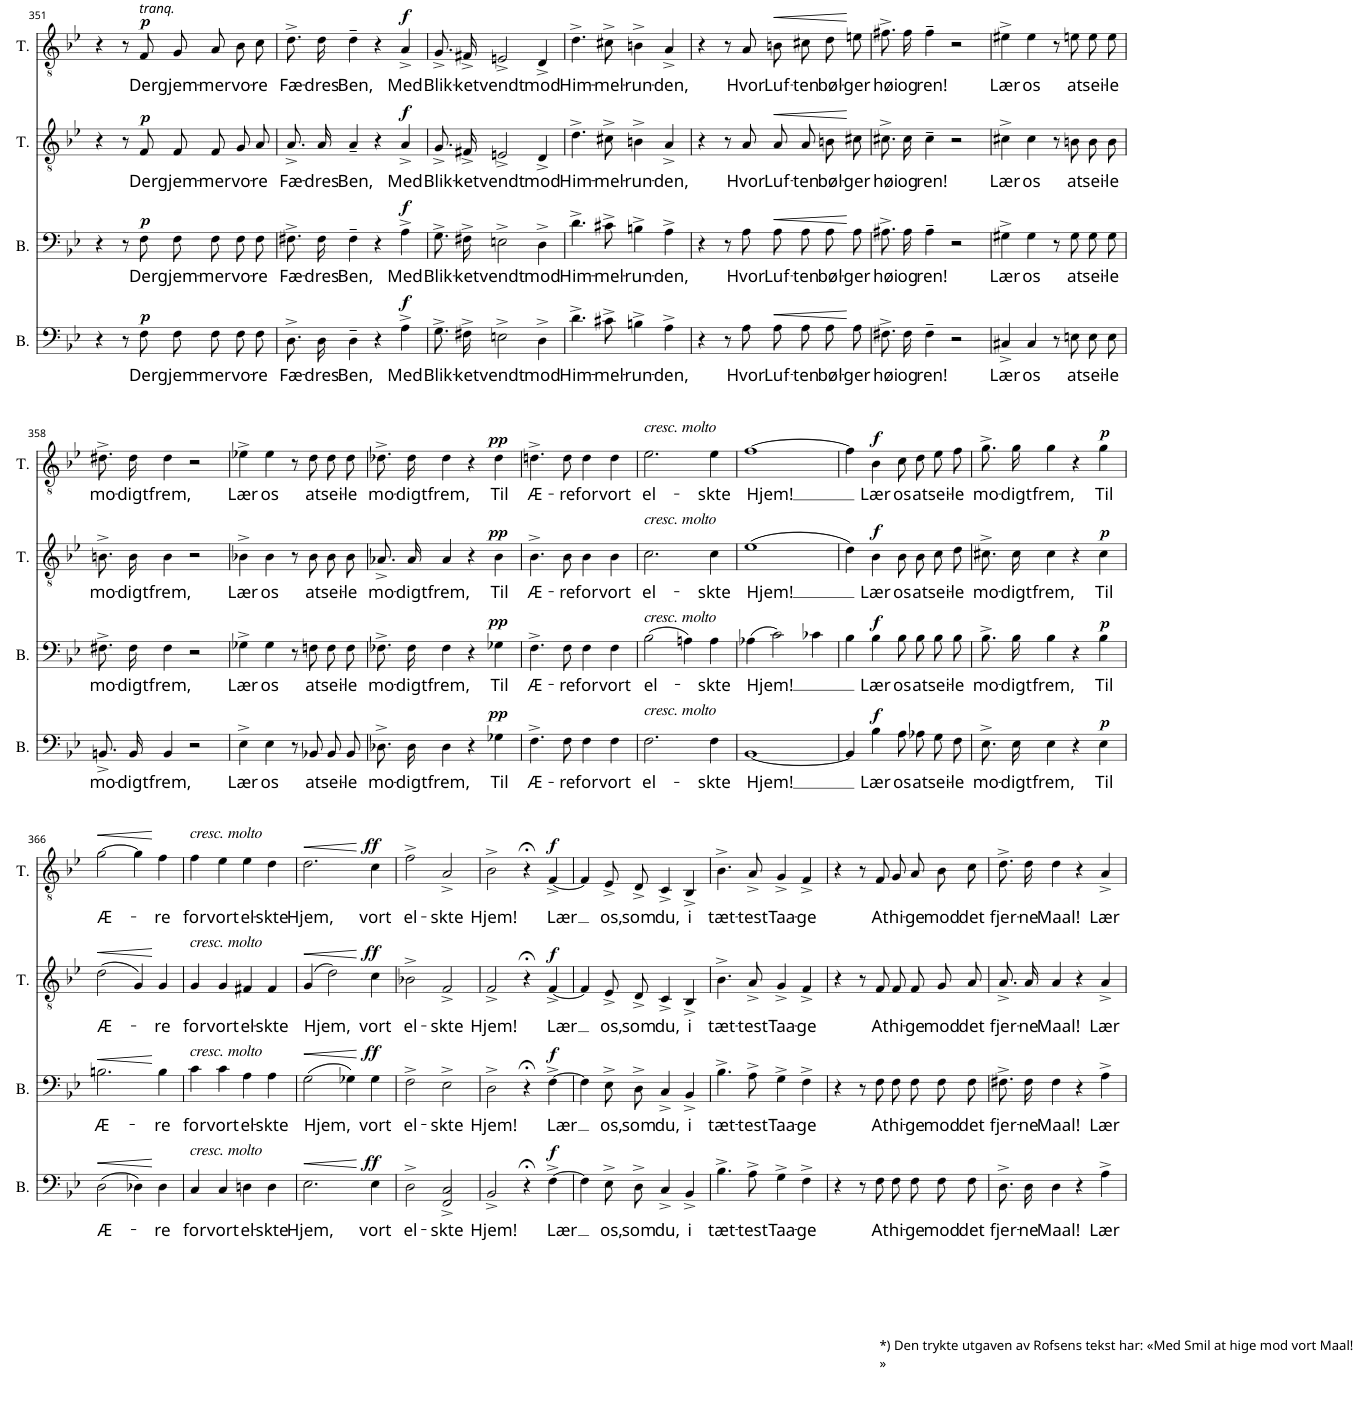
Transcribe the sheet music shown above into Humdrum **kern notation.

**kern	**text	**dynam	**kern	**text	**dynam	**kern	**text	**dynam	**kern	**text	**dynam
*part4	*part4	*part4	*part3	*part3	*part3	*part2	*part2	*part2	*part1	*part1	*part1
*staff4	*staff4	*staff4	*staff3	*staff3	*staff3	*staff2	*staff2	*staff2	*staff1	*staff1	*staff1
*I"Bass	*	*	*I"Bass	*	*	*I"Tenor	*	*	*I"Tenor	*	*
*I'B.	*	*	*I'B.	*	*	*I'T.	*	*	*I'T.	*	*
!!LO:PB:g=z
*clefF4	*	*	*clefF4	*	*	*clefGv2	*	*	*clefGv2	*	*
*k[b-e-]	*	*	*k[b-e-]	*	*	*k[b-e-]	*	*	*k[b-e-]	*	*
*M4/4	*	*	*M4/4	*	*	*M4/4	*	*	*M4/4	*	*
*met(c)	*	*	*met(c)	*	*	*met(c)	*	*	*met(c)	*	*
=351	=351	=351	=351	=351	=351	=351	=351	=351	=351	=351	=351
4r	.	.	4r	.	.	4r	.	.	4r	.	.
8r	.	.	8r	.	.	8r	.	.	8r	.	.
!	!LO:LY:b	!LO:DY:a	!	!LO:LY:b	!LO:DY:a	!	!LO:LY:b	!LO:DY:a	!	!LO:LY:b	!LO:DY:a
8F\	Der	p	8F\	Der	p	8F/	Der	p	8F/	Der	p
!	!LO:LY:b	!	!	!LO:LY:b	!	!	!LO:LY:b	!	!	!LO:LY:b	!
8F\L	gjem-	.	8F\L	gjem-	.	8F/L	gjem-	.	8G/L	gjem-	.
!	!LO:LY:b	!	!	!LO:LY:b	!	!	!LO:LY:b	!	!	!LO:LY:b	!
8F\J	-mer	.	8F\J	-mer	.	8F/J	-mer	.	8A/J	-mer	.
!	!LO:LY:b	!	!	!LO:LY:b	!	!	!LO:LY:b	!	!	!LO:LY:b	!
8F\L	vo-	.	8F\L	vo-	.	8G/L	vo-	.	8B-\L	vo-	.
!	!LO:LY:b	!	!	!LO:LY:b	!	!	!LO:LY:b	!	!	!LO:LY:b	!
8F\J	-re	.	8F\J	-re	.	8A/J	-re	.	8c\J	-re	.
=352	=352	=352	=352	=352	=352	=352	=352	=352	=352	=352	=352
!	!LO:LY:b	!	!	!LO:LY:b	!	!	!LO:LY:b	!	!	!LO:LY:b	!
8.D^\L	Fæ-	.	8.F#X^\L	Fæ-	.	8.A^/L	Fæ-	.	8.d^\L	Fæ-	.
!	!LO:LY:b	!	!	!LO:LY:b	!	!	!LO:LY:b	!	!	!LO:LY:b	!
16D\Jk	-dres	.	16F#\Jk	-dres	.	16A/Jk	-dres	.	16d\Jk	-dres	.
!	!LO:LY:b	!	!	!LO:LY:b	!	!	!LO:LY:b	!	!	!LO:LY:b	!
4D~\	Ben,	.	4F#~\	Ben,	.	4A~/	Ben,	.	4d~\	Ben,	.
4r	.	.	4r	.	.	4r	.	.	4r	.	.
!	!LO:LY:b	!LO:DY:a	!	!LO:LY:b	!LO:DY:a	!	!LO:LY:b	!LO:DY:a	!	!LO:LY:b	!LO:DY:a
4A^\	Med	f	4A^\	Med	f	4A^/	Med	f	4A^/	Med	f
=353	=353	=353	=353	=353	=353	=353	=353	=353	=353	=353	=353
!	!LO:LY:b	!	!	!LO:LY:b	!	!	!LO:LY:b	!	!	!LO:LY:b	!
8.G^\L	Blik-	.	8.G^\L	Blik-	.	8.G^/L	Blik-	.	8.G^/L	Blik-	.
!	!LO:LY:b	!	!	!LO:LY:b	!	!	!LO:LY:b	!	!	!LO:LY:b	!
16F#X^\Jk	-ket	.	16F#X^\Jk	-ket	.	16F#X^/Jk	-ket	.	16F#X^/Jk	-ket	.
!	!LO:LY:b	!	!	!LO:LY:b	!	!	!LO:LY:b	!	!	!LO:LY:b	!
2En^\	vendt	.	2En^\	vendt	.	2En^/	vendt	.	2En^/	vendt	.
!	!LO:LY:b	!	!	!LO:LY:b	!	!	!LO:LY:b	!	!	!LO:LY:b	!
4D^\	mod	.	4D^\	mod	.	4D^/	mod	.	4D^/	mod	.
=354	=354	=354	=354	=354	=354	=354	=354	=354	=354	=354	=354
!	!LO:LY:b	!	!	!LO:LY:b	!	!	!LO:LY:b	!	!	!LO:LY:b	!
4.d^\	Him-	.	4.d^\	Him-	.	4.d^\	Him-	.	4.d^\	Him-	.
!	!LO:LY:b	!	!	!LO:LY:b	!	!	!LO:LY:b	!	!	!LO:LY:b	!
8c#X^\	-mel-	.	8c#X^\	-mel-	.	8c#X^\	-mel-	.	8c#X^\	-mel-	.
!	!LO:LY:b	!	!	!LO:LY:b	!	!	!LO:LY:b	!	!	!LO:LY:b	!
4Bn^\	-run-	.	4Bn^\	-run-	.	4Bn^\	-run-	.	4Bn^\	-run-	.
!	!LO:LY:b	!	!	!LO:LY:b	!	!	!LO:LY:b	!	!	!LO:LY:b	!
4A^\	-den,	.	4A^\	-den,	.	4A^/	-den,	.	4A^/	-den,	.
=355	=355	=355	=355	=355	=355	=355	=355	=355	=355	=355	=355
4r	.	.	4r	.	.	4r	.	.	4r	.	.
8r	.	.	8r	.	.	8r	.	.	8r	.	.
!	!LO:LY:b	!	!	!LO:LY:b	!	!	!LO:LY:b	!	!	!LO:LY:b	!
8A\	Hvor	.	8A\	Hvor	.	8A/	Hvor	.	8A/	Hvor	.
!	!LO:LY:b	!LO:HP:b	!	!LO:LY:b	!LO:HP:b	!	!LO:LY:b	!LO:HP:b	!	!LO:LY:b	!LO:HP:b
8A\L	Luf-	<	8A\L	Luf-	<	8A/L	Luf-	<	8Bn\L	Luf-	<
!	!LO:LY:b	!	!	!LO:LY:b	!	!	!LO:LY:b	!	!	!LO:LY:b	!
8A\J	-ten	.	8A\J	-ten	.	8A/J	-ten	.	8c#X\J	-ten	.
!	!LO:LY:b	!	!	!LO:LY:b	!	!	!LO:LY:b	!	!	!LO:LY:b	!
8A\L	bøl-	.	8A\L	bøl-	.	8Bn\L	bøl-	.	8d\L	bøl-	.
!	!LO:LY:b	!	!	!LO:LY:b	!	!	!LO:LY:b	!	!	!LO:LY:b	!
8A\J	-ger	[	8A\J	-ger	[	8c#X\J	-ger	[	8en\J	-ger	[
=356	=356	=356	=356	=356	=356	=356	=356	=356	=356	=356	=356
!	!LO:LY:b	!	!	!LO:LY:b	!	!	!LO:LY:b	!	!	!LO:LY:b	!
8.F#X^\L	høi	.	8.A#X^\L	høi	.	8.c#X^\L	høi	.	8.f#X^\L	høi	.
!	!LO:LY:b	!	!	!LO:LY:b	!	!	!LO:LY:b	!	!	!LO:LY:b	!
16F#\Jk	og	.	16A#\Jk	og	.	16c#\Jk	og	.	16f#\Jk	og	.
!	!LO:LY:b	!	!	!LO:LY:b	!	!	!LO:LY:b	!	!	!LO:LY:b	!
4F#~\	ren!	.	4A#~\	ren!	.	4c#~\	ren!	.	4f#~\	ren!	.
2r	.	.	2r	.	.	2r	.	.	2r	.	.
=357	=357	=357	=357	=357	=357	=357	=357	=357	=357	=357	=357
!	!LO:LY:b	!	!	!LO:LY:b	!	!	!LO:LY:b	!	!	!LO:LY:b	!
4C#X^/	Lær	.	4G#X^\	Lær	.	4c#X^\	Lær	.	4e#X^\	Lær	.
!	!LO:LY:b	!	!	!LO:LY:b	!	!	!LO:LY:b	!	!	!LO:LY:b	!
4C#/	os	.	4G#\	os	.	4c#\	os	.	4e#\	os	.
8r	.	.	8r	.	.	8r	.	.	8r	.	.
!	!LO:LY:b	!	!	!LO:LY:b	!	!	!LO:LY:b	!	!	!LO:LY:b	!
8En\	at	.	8G#\	at	.	8Bn\	at	.	8en\	at	.
!	!LO:LY:b	!	!	!LO:LY:b	!	!	!LO:LY:b	!	!	!LO:LY:b	!
8E\L	sei-	.	8G#\L	sei-	.	8B\L	sei-	.	8e\L	sei-	.
!	!LO:LY:b	!	!	!LO:LY:b	!	!	!LO:LY:b	!	!	!LO:LY:b	!
8E\J	-le	.	8G#\J	-le	.	8B\J	-le	.	8e\J	-le	.
!!LO:LB:g=z
=358	=358	=358	=358	=358	=358	=358	=358	=358	=358	=358	=358
!	!LO:LY:b	!	!	!LO:LY:b	!	!	!LO:LY:b	!	!	!LO:LY:b	!
8.BBn^/L	mo-	.	8.F#X^\L	mo-	.	8.Bn^\L	mo-	.	8.d#X^\L	mo-	.
!	!LO:LY:b	!	!	!LO:LY:b	!	!	!LO:LY:b	!	!	!LO:LY:b	!
16BB/Jk	-digt	.	16F#\Jk	-digt	.	16B\Jk	-digt	.	16d#\Jk	-digt	.
!	!LO:LY:b	!	!	!LO:LY:b	!	!	!LO:LY:b	!	!	!LO:LY:b	!
4BB/	frem,	.	4F#\	frem,	.	4B\	frem,	.	4d#\	frem,	.
2r	.	.	2r	.	.	2r	.	.	2r	.	.
=359	=359	=359	=359	=359	=359	=359	=359	=359	=359	=359	=359
!	!LO:LY:b	!	!	!LO:LY:b	!	!	!LO:LY:b	!	!	!LO:LY:b	!
4E-^\	Lær	.	4G-X^\	Lær	.	4B-X^\	Lær	.	4e-X^\	Lær	.
!	!LO:LY:b	!	!	!LO:LY:b	!	!	!LO:LY:b	!	!	!LO:LY:b	!
4E-\	os	.	4G-\	os	.	4B-\	os	.	4e-\	os	.
8r	.	.	8r	.	.	8r	.	.	8r	.	.
!	!LO:LY:b	!	!	!LO:LY:b	!	!	!LO:LY:b	!	!	!LO:LY:b	!
8BB-X/	at	.	8Fn\	at	.	8B-\	at	.	8d\	at	.
!	!LO:LY:b	!	!	!LO:LY:b	!	!	!LO:LY:b	!	!	!LO:LY:b	!
8BB-/L	sei-	.	8F\L	sei-	.	8B-\L	sei-	.	8d\L	sei-	.
!	!LO:LY:b	!	!	!LO:LY:b	!	!	!LO:LY:b	!	!	!LO:LY:b	!
8BB-/J	-le	.	8F\J	-le	.	8B-\J	-le	.	8d\J	-le	.
=360	=360	=360	=360	=360	=360	=360	=360	=360	=360	=360	=360
!	!LO:LY:b	!	!	!LO:LY:b	!	!	!LO:LY:b	!	!	!LO:LY:b	!
8.D-X^\L	mo-	.	8.F-X^\L	mo-	.	8.A-X^/L	mo-	.	8.d-X^\L	mo-	.
!	!LO:LY:b	!	!	!LO:LY:b	!	!	!LO:LY:b	!	!	!LO:LY:b	!
16D-\Jk	-digt	.	16F-\Jk	-digt	.	16A-/Jk	-digt	.	16d-\Jk	-digt	.
!	!LO:LY:b	!	!	!LO:LY:b	!	!	!LO:LY:b	!	!	!LO:LY:b	!
4D-\	frem,	.	4F-\	frem,	.	4A-/	frem,	.	4d-\	frem,	.
4r	.	.	4r	.	.	4r	.	.	4r	.	.
!	!LO:LY:b	!LO:DY:a	!	!LO:LY:b	!LO:DY:a	!	!LO:LY:b	!LO:DY:a	!	!LO:LY:b	!LO:DY:a
4G-X\	Til	pp	4G-X\	Til	pp	4B-\	Til	pp	4d-\	Til	pp
=361	=361	=361	=361	=361	=361	=361	=361	=361	=361	=361	=361
!	!LO:LY:b	!	!	!LO:LY:b	!	!	!LO:LY:b	!	!	!LO:LY:b	!
4.F^\	Æ-	.	4.F^\	Æ-	.	4.B-^\	Æ-	.	4.dn^\	Æ-	.
!	!LO:LY:b	!	!	!LO:LY:b	!	!	!LO:LY:b	!	!	!LO:LY:b	!
8F\	-re	.	8F\	-re	.	8B-\	-re	.	8d\	-re	.
!	!LO:LY:b	!	!	!LO:LY:b	!	!	!LO:LY:b	!	!	!LO:LY:b	!
4F\	for	.	4F\	for	.	4B-\	for	.	4d\	for	.
!	!LO:LY:b	!	!	!LO:LY:b	!	!	!LO:LY:b	!	!	!LO:LY:b	!
4F\	vort	.	4F\	vort	.	4B-\	vort	.	4d\	vort	.
=362	=362	=362	=362	=362	=362	=362	=362	=362	=362	=362	=362
!	!	!	!	!	!	!	!	!	!LO:TX:a:i:t=cresc. molto	!	!
!	!	!	!	!	!	!LO:TX:a:i:t=cresc. molto	!	!	!	!	!
!	!	!	!LO:TX:a:i:t=cresc. molto	!	!	!	!	!	!	!	!
!LO:TX:a:i:t=cresc. molto	!	!	!	!	!	!	!	!	!	!	!
!	!LO:LY:b	!	!	!LO:LY:b	!	!	!LO:LY:b	!	!	!LO:LY:b	!
2.F\	el-	.	(2B-\	el-	.	2.c\	el-	.	2.e-\	el-	.
.	.	.	4An\)	.	.	.	.	.	.	.	.
!	!LO:LY:b	!	!	!LO:LY:b	!	!	!LO:LY:b	!	!	!LO:LY:b	!
4F\	-skte	.	4A\	-skte	.	4c\	-skte	.	4e-\	-skte	.
=363	=363	=363	=363	=363	=363	=363	=363	=363	=363	=363	=363
!	!LO:LY:b	!	!	!LO:LY:b	!	!	!LO:LY:b	!	!	!LO:LY:b	!
[1BB-	Hjem!	.	(4A-X\	Hjem!	.	(1e-	Hjem!	.	[1f	Hjem!	.
.	.	.	2c\)	.	.	.	.	.	.	.	.
.	.	.	4c-X\	.	.	.	.	.	.	.	.
=364	=364	=364	=364	=364	=364	=364	=364	=364	=364	=364	=364
4BB-/]	.	.	4B-\	.	.	4d\)	.	.	4f\]	.	.
!	!LO:LY:b	!LO:DY:a	!	!LO:LY:b	!LO:DY:a	!	!LO:LY:b	!LO:DY:a	!	!LO:LY:b	!LO:DY:a
4B-\	Lær	f	4B-\	Lær	f	4B-\	Lær	f	4B-\	Lær	f
!	!LO:LY:b	!	!	!LO:LY:b	!	!	!LO:LY:b	!	!	!LO:LY:b	!
8A\L	os	.	8B-\L	os	.	8B-\L	os	.	8c\L	os	.
!	!LO:LY:b	!	!	!LO:LY:b	!	!	!LO:LY:b	!	!	!LO:LY:b	!
8A-X\J	at	.	8B-\J	at	.	8B-\J	at	.	8d\J	at	.
!	!LO:LY:b	!	!	!LO:LY:b	!	!	!LO:LY:b	!	!	!LO:LY:b	!
8G\L	sei-	.	8B-\L	sei-	.	8c\L	sei-	.	8e-\L	sei-	.
!	!LO:LY:b	!	!	!LO:LY:b	!	!	!LO:LY:b	!	!	!LO:LY:b	!
8F\J	-le	.	8B-\J	-le	.	8d\J	-le	.	8f\J	-le	.
=365	=365	=365	=365	=365	=365	=365	=365	=365	=365	=365	=365
!	!LO:LY:b	!	!	!LO:LY:b	!	!	!LO:LY:b	!	!	!LO:LY:b	!
8.E-^\L	mo-	.	8.B-^\L	mo-	.	8.c#X^\L	mo-	.	8.g^\L	mo-	.
!	!LO:LY:b	!	!	!LO:LY:b	!	!	!LO:LY:b	!	!	!LO:LY:b	!
16E-\Jk	-digt	.	16B-\Jk	-digt	.	16c#\Jk	-digt	.	16g\Jk	-digt	.
!	!LO:LY:b	!	!	!LO:LY:b	!	!	!LO:LY:b	!	!	!LO:LY:b	!
4E-\	frem,	.	4B-\	frem,	.	4c#\	frem,	.	4g\	frem,	.
4r	.	.	4r	.	.	4r	.	.	4r	.	.
!	!LO:LY:b	!LO:DY:a	!	!LO:LY:b	!LO:DY:a	!	!LO:LY:b	!LO:DY:a	!	!LO:LY:b	!LO:DY:a
4E-\	Til	p	4B-\	Til	p	4c#\	Til	p	4g\	Til	p
!!LO:LB:g=z
=366	=366	=366	=366	=366	=366	=366	=366	=366	=366	=366	=366
!	!LO:LY:b	!LO:HP:b	!	!LO:LY:b	!LO:HP:b	!	!LO:LY:b	!LO:HP:b	!	!LO:LY:b	!LO:HP:b
(2D\	Æ-	<	2.Bn\	Æ-	<	(2d\	Æ-	<	[2g\	Æ-	<
4D-X\)	.	.	.	.	.	4G/)	.	.	4g\]	.	.
!	!LO:LY:b	!	!	!LO:LY:b	!	!	!LO:LY:b	!	!	!LO:LY:b	!
4D-\	-re	[	4B\	-re	[	4G/	-re	[	4f\	-re	[
=367	=367	=367	=367	=367	=367	=367	=367	=367	=367	=367	=367
!	!	!	!	!	!	!	!	!	!LO:TX:a:i:t=cresc. molto	!	!
!	!	!	!	!	!	!LO:TX:a:i:t=cresc. molto	!	!	!	!	!
!	!	!	!LO:TX:a:i:t=cresc. molto	!	!	!	!	!	!	!	!
!LO:TX:a:i:t=cresc. molto	!	!	!	!	!	!	!	!	!	!	!
!	!LO:LY:b	!	!	!LO:LY:b	!	!	!LO:LY:b	!	!	!LO:LY:b	!
4C/	for	.	4c\	for	.	4G/	for	.	4f\	for	.
!	!LO:LY:b	!	!	!LO:LY:b	!	!	!LO:LY:b	!	!	!LO:LY:b	!
4C/	vort	.	4c\	vort	.	4G/	vort	.	4e-\	vort	.
!	!LO:LY:b	!	!	!LO:LY:b	!	!	!LO:LY:b	!	!	!LO:LY:b	!
4Dn\	el-	.	4A\	el-	.	4F#X/	el-	.	4e-\	el-	.
!	!LO:LY:b	!	!	!LO:LY:b	!	!	!LO:LY:b	!	!	!LO:LY:b	!
4D\	-skte	.	4A\	-skte	.	4F#/	-skte	.	4d\	-skte	.
=368	=368	=368	=368	=368	=368	=368	=368	=368	=368	=368	=368
!	!LO:LY:b	!LO:HP:b	!	!LO:LY:b	!LO:HP:b	!	!LO:LY:b	!LO:HP:b	!	!LO:LY:b	!LO:HP:b
2.E-\	Hjem,	<	(2G\	Hjem,	<	(4G/	Hjem,	<	2.d\	Hjem,	<
.	.	.	.	.	.	2d\)	.	.	.	.	.
.	.	.	4G-X\)	.	.	.	.	.	.	.	.
!	!LO:LY:b	!LO:DY:n=1:a	!	!LO:LY:b	!LO:DY:n=1:a	!	!LO:LY:b	!LO:DY:n=1:a	!	!LO:LY:b	!LO:DY:n=1:a
4E-\	vort	[ ff	4G-\	vort	[ ff	4c\	vort	[ ff	4c\	vort	[ ff
=369	=369	=369	=369	=369	=369	=369	=369	=369	=369	=369	=369
!	!LO:LY:b	!	!	!LO:LY:b	!	!	!LO:LY:b	!	!	!LO:LY:b	!
2D^\	el-	.	2F^\	el-	.	2B-X^\	el-	.	2f^\	el-	.
!	!LO:LY:b	!	!	!LO:LY:b	!	!	!LO:LY:b	!	!	!LO:LY:b	!
2FF/^ 2C/^	-skte	.	2E-^\	-skte	.	2F^/	-skte	.	2A^/	-skte	.
=370	=370	=370	=370	=370	=370	=370	=370	=370	=370	=370	=370
!	!LO:LY:b	!	!	!LO:LY:b	!	!	!LO:LY:b	!	!	!LO:LY:b	!
2BB-^/	Hjem!	.	2D^\	Hjem!	.	2F^/	Hjem!	.	2B-^\	Hjem!	.
4r;<	.	.	4r;<	.	.	4r;<	.	.	4r;<	.	.
!	!LO:LY:b	!LO:DY:a	!	!LO:LY:b	!LO:DY:a	!	!LO:LY:b	!LO:DY:a	!	!LO:LY:b	!LO:DY:a
[4F^\	Lær	f	[4F^\	Lær	f	[4F^/	Lær	f	[4F^/	Lær	f
=371	=371	=371	=371	=371	=371	=371	=371	=371	=371	=371	=371
4F\]	.	.	4F\]	.	.	4F/]	.	.	4F/]	.	.
!	!LO:LY:b	!	!	!LO:LY:b	!	!	!LO:LY:b	!	!	!LO:LY:b	!
8E-^\L	os,	.	8E-^\L	os,	.	8E-^/L	os,	.	8E-^/L	os,	.
!	!LO:LY:b	!	!	!LO:LY:b	!	!	!LO:LY:b	!	!	!LO:LY:b	!
8D^\J	som	.	8D^\J	som	.	8D^/J	som	.	8D^/J	som	.
!	!LO:LY:b	!	!	!LO:LY:b	!	!	!LO:LY:b	!	!	!LO:LY:b	!
4C^/	du,	.	4C^/	du,	.	4C^/	du,	.	4C^/	du,	.
!	!LO:LY:b	!	!	!LO:LY:b	!	!	!LO:LY:b	!	!	!LO:LY:b	!
4BB-^/	i	.	4BB-^/	i	.	4BB-^/	i	.	4BB-^/	i	.
=372	=372	=372	=372	=372	=372	=372	=372	=372	=372	=372	=372
!	!LO:LY:b	!	!	!LO:LY:b	!	!	!LO:LY:b	!	!	!LO:LY:b	!
4.B-^\	tæt-	.	4.B-^\	tæt-	.	4.B-^\	tæt-	.	4.B-^\	tæt-	.
!	!LO:LY:b	!	!	!LO:LY:b	!	!	!LO:LY:b	!	!	!LO:LY:b	!
8A^\	-test	.	8A^\	-test	.	8A^/	-test	.	8A^/	-test	.
!	!LO:LY:b	!	!	!LO:LY:b	!	!	!LO:LY:b	!	!	!LO:LY:b	!
4G^\	Taa-	.	4G^\	Taa-	.	4G^/	Taa-	.	4G^/	Taa-	.
!	!LO:LY:b	!	!	!LO:LY:b	!	!	!LO:LY:b	!	!	!LO:LY:b	!
4F^\	-ge	.	4F^\	-ge	.	4F^/	-ge	.	4F^/	-ge	.
=373	=373	=373	=373	=373	=373	=373	=373	=373	=373	=373	=373
4r	.	.	4r	.	.	4r	.	.	4r	.	.
8r	.	.	8r	.	.	8r	.	.	8r	.	.
!LO:TX:b:t=*) Den trykte utgaven av Rofsens tekst har&colon; «Med Smil at hige mod vort Maal!	!	!	!	!	!	!	!	!	!	!	!
!LO:TX:b:t=»	!	!	!	!	!	!	!	!	!	!	!
!	!LO:LY:b	!	!	!LO:LY:b	!	!	!LO:LY:b	!	!	!LO:LY:b	!
8F\	At	.	8F\	At	.	8F/	At	.	8F/	At	.
!	!LO:LY:b	!	!	!LO:LY:b	!	!	!LO:LY:b	!	!	!LO:LY:b	!
8F\L	hi-	.	8F\L	hi-	.	8F/L	hi-	.	8G/L	hi-	.
!	!LO:LY:b	!	!	!LO:LY:b	!	!	!LO:LY:b	!	!	!LO:LY:b	!
8F\J	-ge	.	8F\J	-ge	.	8F/J	-ge	.	8A/J	-ge	.
!	!LO:LY:b	!	!	!LO:LY:b	!	!	!LO:LY:b	!	!	!LO:LY:b	!
8F\L	mod	.	8F\L	mod	.	8G/L	mod	.	8B-\L	mod	.
!	!LO:LY:b	!	!	!LO:LY:b	!	!	!LO:LY:b	!	!	!LO:LY:b	!
8F\J	det	.	8F\J	det	.	8A/J	det	.	8c\J	det	.
=374	=374	=374	=374	=374	=374	=374	=374	=374	=374	=374	=374
!	!LO:LY:b	!	!	!LO:LY:b	!	!	!LO:LY:b	!	!	!LO:LY:b	!
8.D^\L	fjer-	.	8.F#X^\L	fjer-	.	8.A^/L	fjer-	.	8.d^\L	fjer-	.
!	!LO:LY:b	!	!	!LO:LY:b	!	!	!LO:LY:b	!	!	!LO:LY:b	!
16D\Jk	-ne	.	16F#\Jk	-ne	.	16A/Jk	-ne	.	16d\Jk	-ne	.
!	!LO:LY:b	!	!	!LO:LY:b	!	!	!LO:LY:b	!	!	!LO:LY:b	!
4D\	Maal!	.	4F#\	Maal!	.	4A/	Maal!	.	4d\	Maal!	.
4r	.	.	4r	.	.	4r	.	.	4r	.	.
!	!LO:LY:b	!	!	!LO:LY:b	!	!	!LO:LY:b	!	!	!LO:LY:b	!
4A^\	Lær	.	4A^\	Lær	.	4A^/	Lær	.	4A^/	Lær	.
=	=	=	=	=	=	=	=	=	=	=	=
*-	*-	*-	*-	*-	*-	*-	*-	*-	*-	*-	*-
